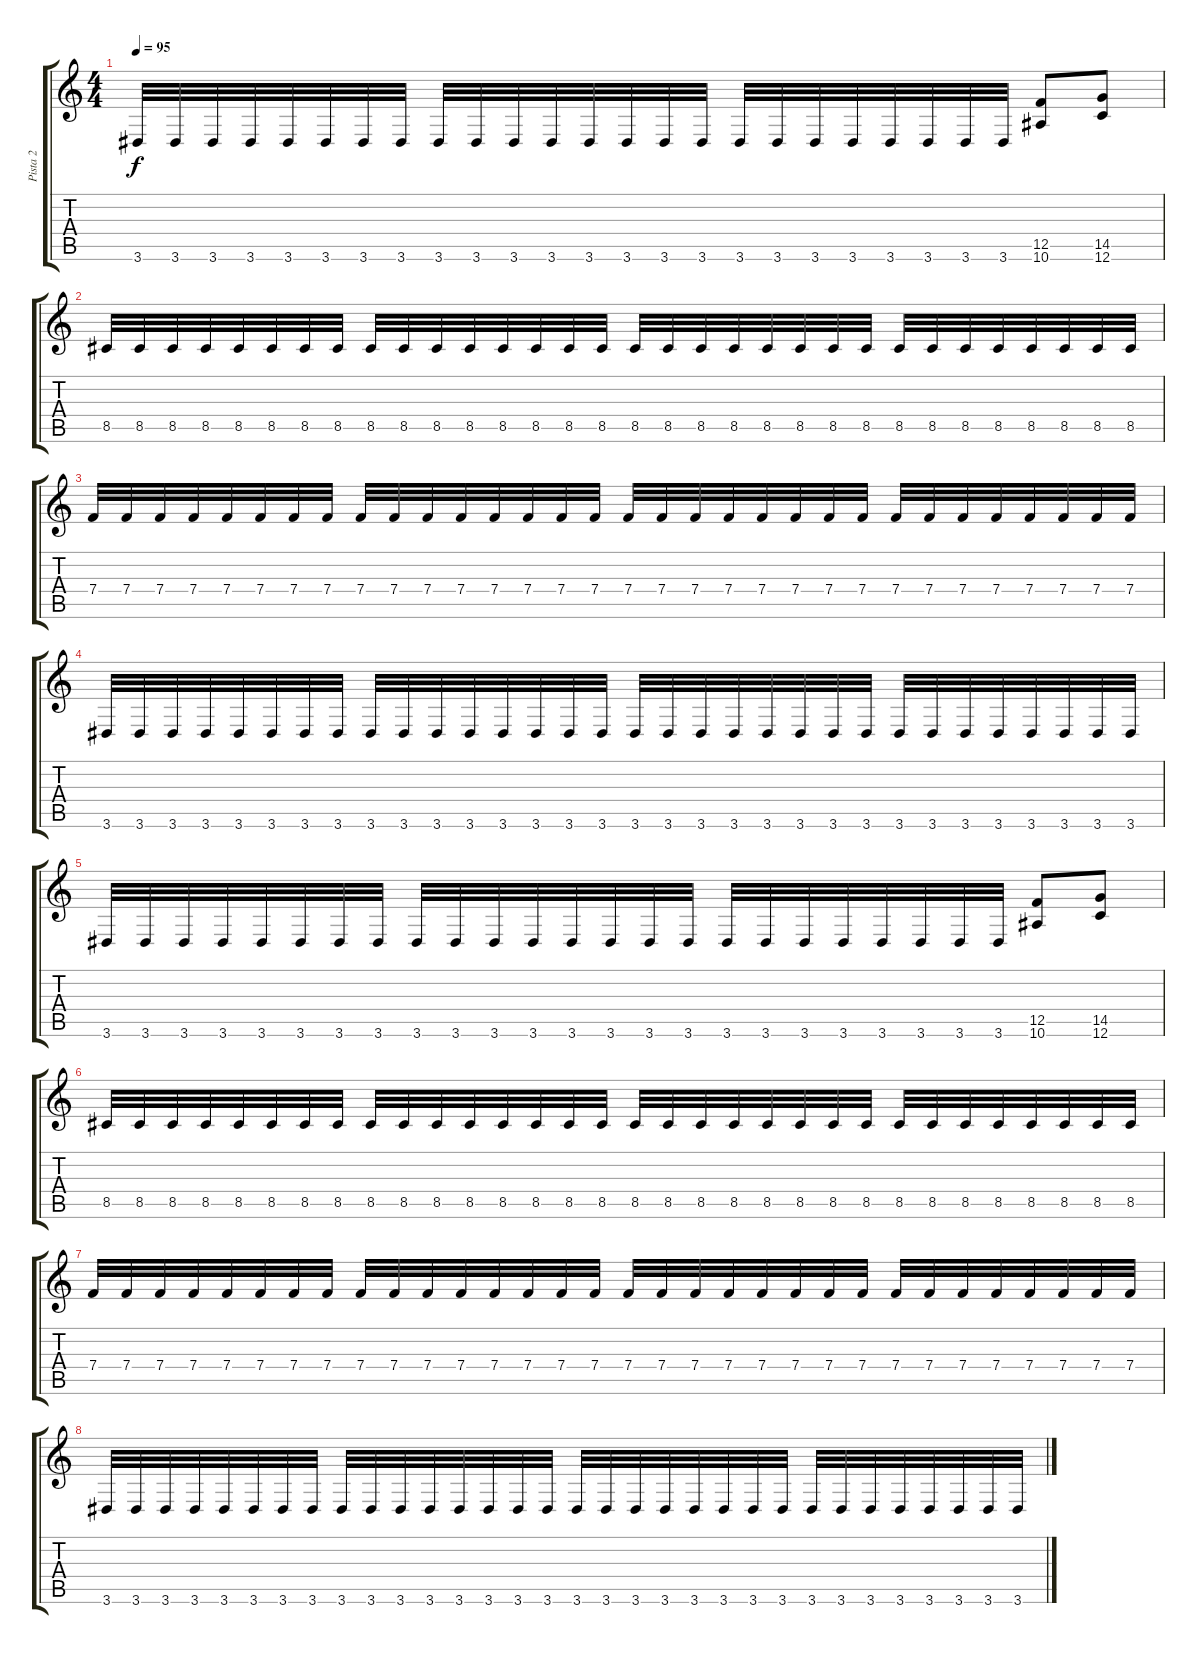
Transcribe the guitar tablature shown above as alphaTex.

\track ("Pista 2" "Pista 2") {instrument distortionguitar}
\staff {score tabs}
\tuning (C4 G3 Eb3 Bb2 F2 C2) {hide}
\ts (4 4)
\tempo 95
\clef g2
\ks c
3.6.32{dy f} 3.6.32 3.6.32 3.6.32 3.6.32 3.6.32 3.6.32 3.6.32 3.6.32 3.6.32 3.6.32 3.6.32 3.6.32 3.6.32 3.6.32 3.6.32 3.6.32 3.6.32 3.6.32 3.6.32 3.6.32 3.6.32 3.6.32 3.6.32 (12.5 10.6).8 (14.5 12.6).8 |
8.5.32 8.5.32 8.5.32 8.5.32 8.5.32 8.5.32 8.5.32 8.5.32 8.5.32 8.5.32 8.5.32 8.5.32 8.5.32 8.5.32 8.5.32 8.5.32 8.5.32 8.5.32 8.5.32 8.5.32 8.5.32 8.5.32 8.5.32 8.5.32 8.5.32 8.5.32 8.5.32 8.5.32 8.5.32 8.5.32 8.5.32 8.5.32 |
7.4.32 7.4.32 7.4.32 7.4.32 7.4.32 7.4.32 7.4.32 7.4.32 7.4.32 7.4.32 7.4.32 7.4.32 7.4.32 7.4.32 7.4.32 7.4.32 7.4.32 7.4.32 7.4.32 7.4.32 7.4.32 7.4.32 7.4.32 7.4.32 7.4.32 7.4.32 7.4.32 7.4.32 7.4.32 7.4.32 7.4.32 7.4.32 |
3.6.32 3.6.32 3.6.32 3.6.32 3.6.32 3.6.32 3.6.32 3.6.32 3.6.32 3.6.32 3.6.32 3.6.32 3.6.32 3.6.32 3.6.32 3.6.32 3.6.32 3.6.32 3.6.32 3.6.32 3.6.32 3.6.32 3.6.32 3.6.32 3.6.32 3.6.32 3.6.32 3.6.32 3.6.32 3.6.32 3.6.32 3.6.32 |
3.6.32 3.6.32 3.6.32 3.6.32 3.6.32 3.6.32 3.6.32 3.6.32 3.6.32 3.6.32 3.6.32 3.6.32 3.6.32 3.6.32 3.6.32 3.6.32 3.6.32 3.6.32 3.6.32 3.6.32 3.6.32 3.6.32 3.6.32 3.6.32 (12.5 10.6).8 (14.5 12.6).8 |
8.5.32 8.5.32 8.5.32 8.5.32 8.5.32 8.5.32 8.5.32 8.5.32 8.5.32 8.5.32 8.5.32 8.5.32 8.5.32 8.5.32 8.5.32 8.5.32 8.5.32 8.5.32 8.5.32 8.5.32 8.5.32 8.5.32 8.5.32 8.5.32 8.5.32 8.5.32 8.5.32 8.5.32 8.5.32 8.5.32 8.5.32 8.5.32 |
7.4.32 7.4.32 7.4.32 7.4.32 7.4.32 7.4.32 7.4.32 7.4.32 7.4.32 7.4.32 7.4.32 7.4.32 7.4.32 7.4.32 7.4.32 7.4.32 7.4.32 7.4.32 7.4.32 7.4.32 7.4.32 7.4.32 7.4.32 7.4.32 7.4.32 7.4.32 7.4.32 7.4.32 7.4.32 7.4.32 7.4.32 7.4.32 |
3.6.32 3.6.32 3.6.32 3.6.32 3.6.32 3.6.32 3.6.32 3.6.32 3.6.32 3.6.32 3.6.32 3.6.32 3.6.32 3.6.32 3.6.32 3.6.32 3.6.32 3.6.32 3.6.32 3.6.32 3.6.32 3.6.32 3.6.32 3.6.32 3.6.32 3.6.32 3.6.32 3.6.32 3.6.32 3.6.32 3.6.32 3.6.32
